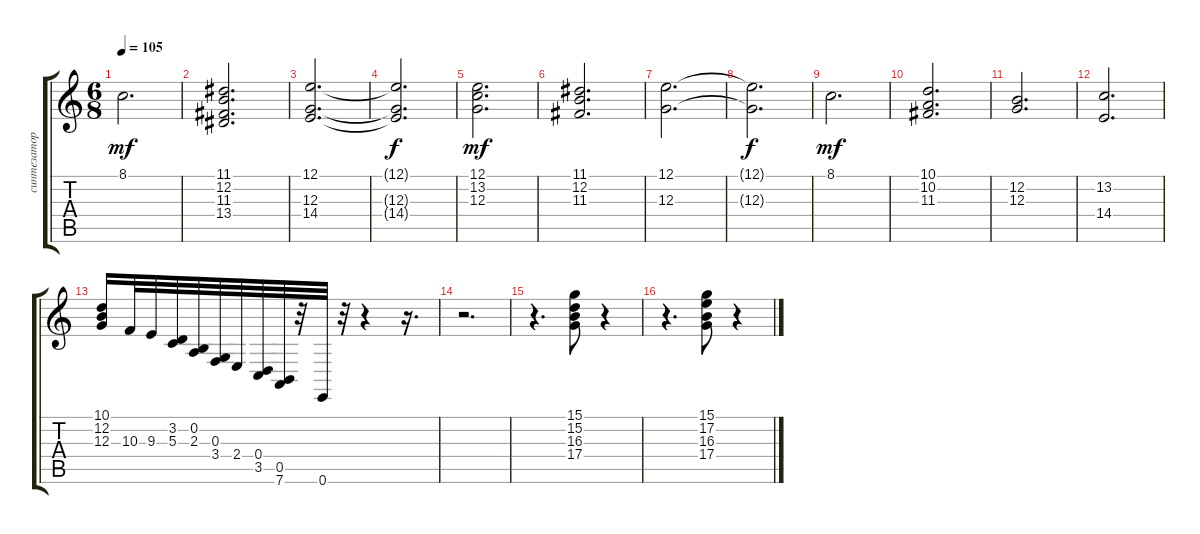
\track ("синтезатор" "синтезатор") {instrument drawbarorgan}
\staff {score tabs}
\tuning (E4 B3 G3 D3 A2 E2) {hide}
\ts (6 8)
\tempo 105
\clef g2
\ks c
8.1.2{d dy mf} |
(11.1 12.2 11.3 13.4).2{d} |
(12.1 12.3 14.4).2{d} |
(12.1{t} 12.3{t} 14.4{t}).2{d dy f} |
(12.1 13.2 12.3).2{d dy mf} |
(11.1 12.2 11.3).2{d} |
(12.1 12.3).2{d} |
(12.1{t} 12.3{t}).2{d dy f} |
8.1.2{d dy mf} |
(10.1 10.2 11.3).2{d} |
(12.2 12.3).2{d} |
(13.2 14.4).2{d} |
(10.1 12.2 12.3).16 10.3.32 9.3.32 (3.2 5.3).32 (0.2 2.3).32 (0.3 3.4).32 2.4.32 (0.4 3.5).32 (0.5 7.6).32 r.32 0.6.32 r.32 r.4 r.16{d} |
r.2{d} |
r.4{d} (15.1 15.2 16.3 17.4).8 r.4 |
r.4{d} (15.1 17.2 16.3 17.4).8 r.4
